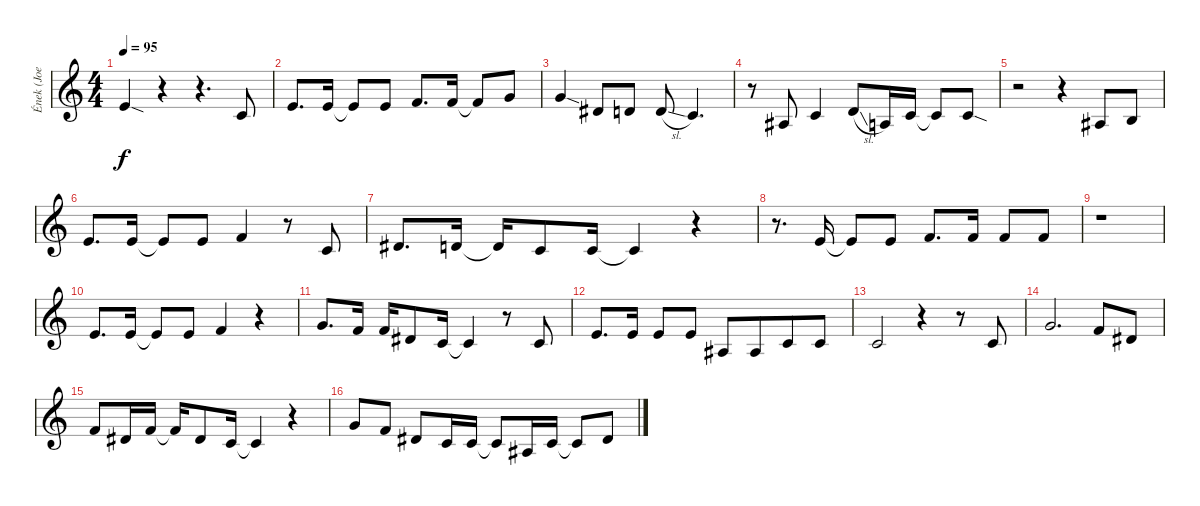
\track ("Ének (Joe Lynn Turner)" "Ének (Joe ") {instrument lead2sawtooth}
\staff {score}
\tuning (E4 B3 G3 D3 A2 E2) {hide}
\ts (4 4)
\tempo 95
\clef g2
\ks c
0.1{sod}.4{dy f} r.4 r.4{d} 1.2.8 |
0.1.8{d} 0.1.16 0.1{t}.8 0.1.8 1.1.8{d} 1.1.16 1.1{t}.8 3.1.8 |
3.1{sod}.4 4.2.8 3.2.8 3.2{sl}.8 1.2.4{d} |
r.8 3.3.8 1.2.4 7.3{sl}.8 2.3.16 1.2.16 1.2{t}.8 1.2{sod}.8 |
r.2 r.4 3.3.8 0.2.8 |
0.1.8{d} 0.1.16 0.1{t}.8 0.1.8 1.1.4 r.8 1.2.8 |
4.2.8{d} 3.2.16 3.2{t}.16 1.2.8 1.2.16 1.2{t}.4 r.4 |
r.8{d} 0.1.16 0.1{t}.8 0.1.8 1.1.8{d} 1.1.16 1.1.8 1.1.8 |
r.1 |
0.1.8{d} 0.1.16 0.1{t}.8 0.1.8 1.1.4 r.4 |
3.1.8{d} 1.1.16 1.1.16 4.2.8 1.2.16 1.2{t}.4 r.8 1.2.8 |
0.1.8{d} 0.1.16 0.1.8 9.3.8 3.3.8 3.3.8{beam merge} 1.2.8 1.2.8 |
1.2.2 r.4 r.8 1.2.8 |
3.1.2{d} 1.1.8 4.2.8 |
1.1.8 4.2.16 1.1.16 1.1{t}.16 4.2.8 1.2.16 1.2{t}.4 r.4 |
3.1.8 1.1.8 4.2.8 1.2.16 1.2.16 1.2{t}.8 3.3.16 1.2.16 1.2{t}.8 4.2.8
